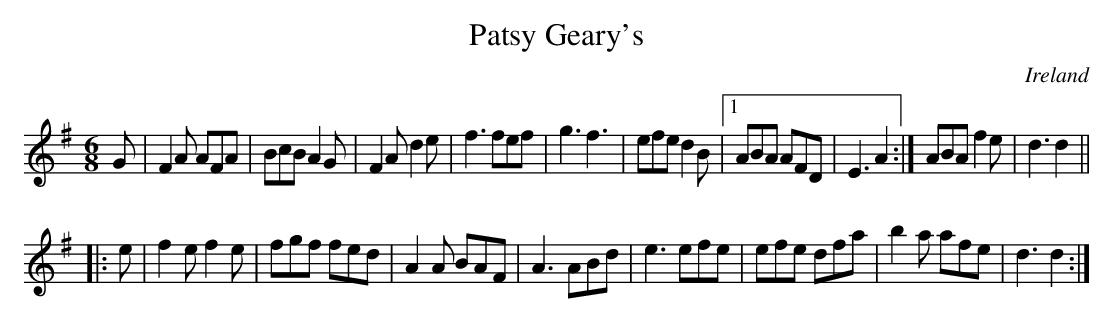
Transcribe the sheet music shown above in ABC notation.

X:1
T:Patsy Geary's
O:Ireland
M:6/8
K:DMix
G|\
F2A AFA|BcB A2G|F2A d2e|f3 fef|\
g3 f3|efe d2B|1 ABA AFD|E3 A2 :|ABA f2e|d3 d2||
|:e|\
f2e f2e|fgf fed|A2A BAF|A3 ABd|\
e3 efe|efe dfa|b2a afe|d3 d2:|
